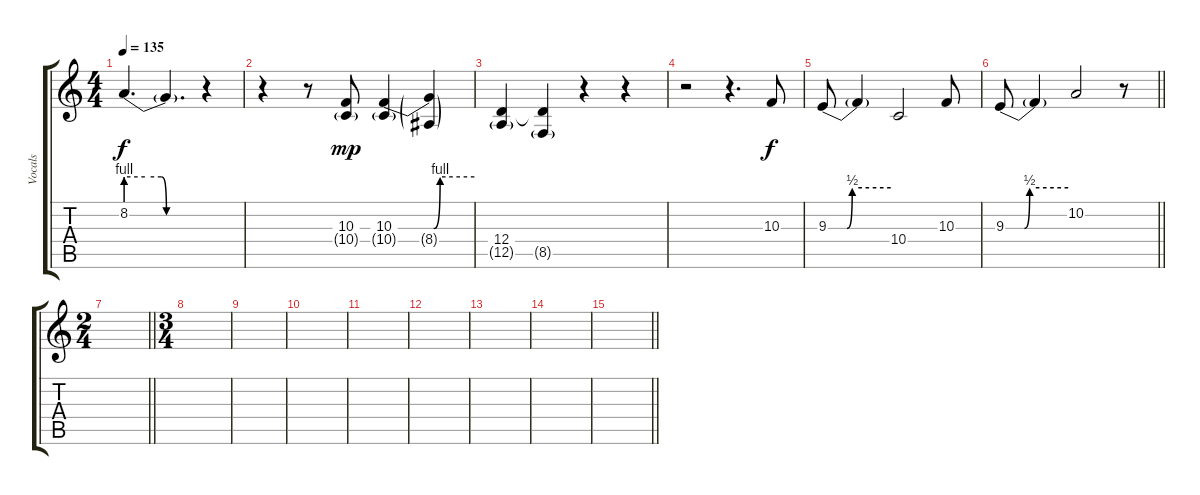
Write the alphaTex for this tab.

\track ("Vocals" "Vocals") {instrument viola}
\staff {score tabs}
\tuning (E4 B3 G3 D3 A2 E2) {hide}
\ts (4 4)
\tempo 135
\clef g2
\ks c
8.2{be (custom 0 4 15 4 28 4 32 0 60 0)}.4{d dy f} 8.2{t}.4{d} r.4 |
r.4 r.8 (10.3 10.4{g}).8{dy mp} (10.3{be (custom 0 0 28 0 33 4 60 4)} 10.4{g}).4 (10.3{t} 8.4{g}).4 |
(12.4 12.5{g}).4 (12.4{t} 8.5{g}).4 r.4 r.4 |
r.2 r.4{d} 10.3.8{dy f} |
9.3{be (custom 0 0 18 0 23 2 60 2)}.8 9.3{t}.4 10.4.2 10.3.8 |
\barLineRight lightlight
9.3{be (custom 0 0 18 0 23 2 60 2)}.8 9.3{t}.4 10.2.2 r.8 |
\ts (2 4)
\barLineRight lightlight
|
\ts (3 4)
|
|
|
|
|
|
|
\barLineRight lightlight
